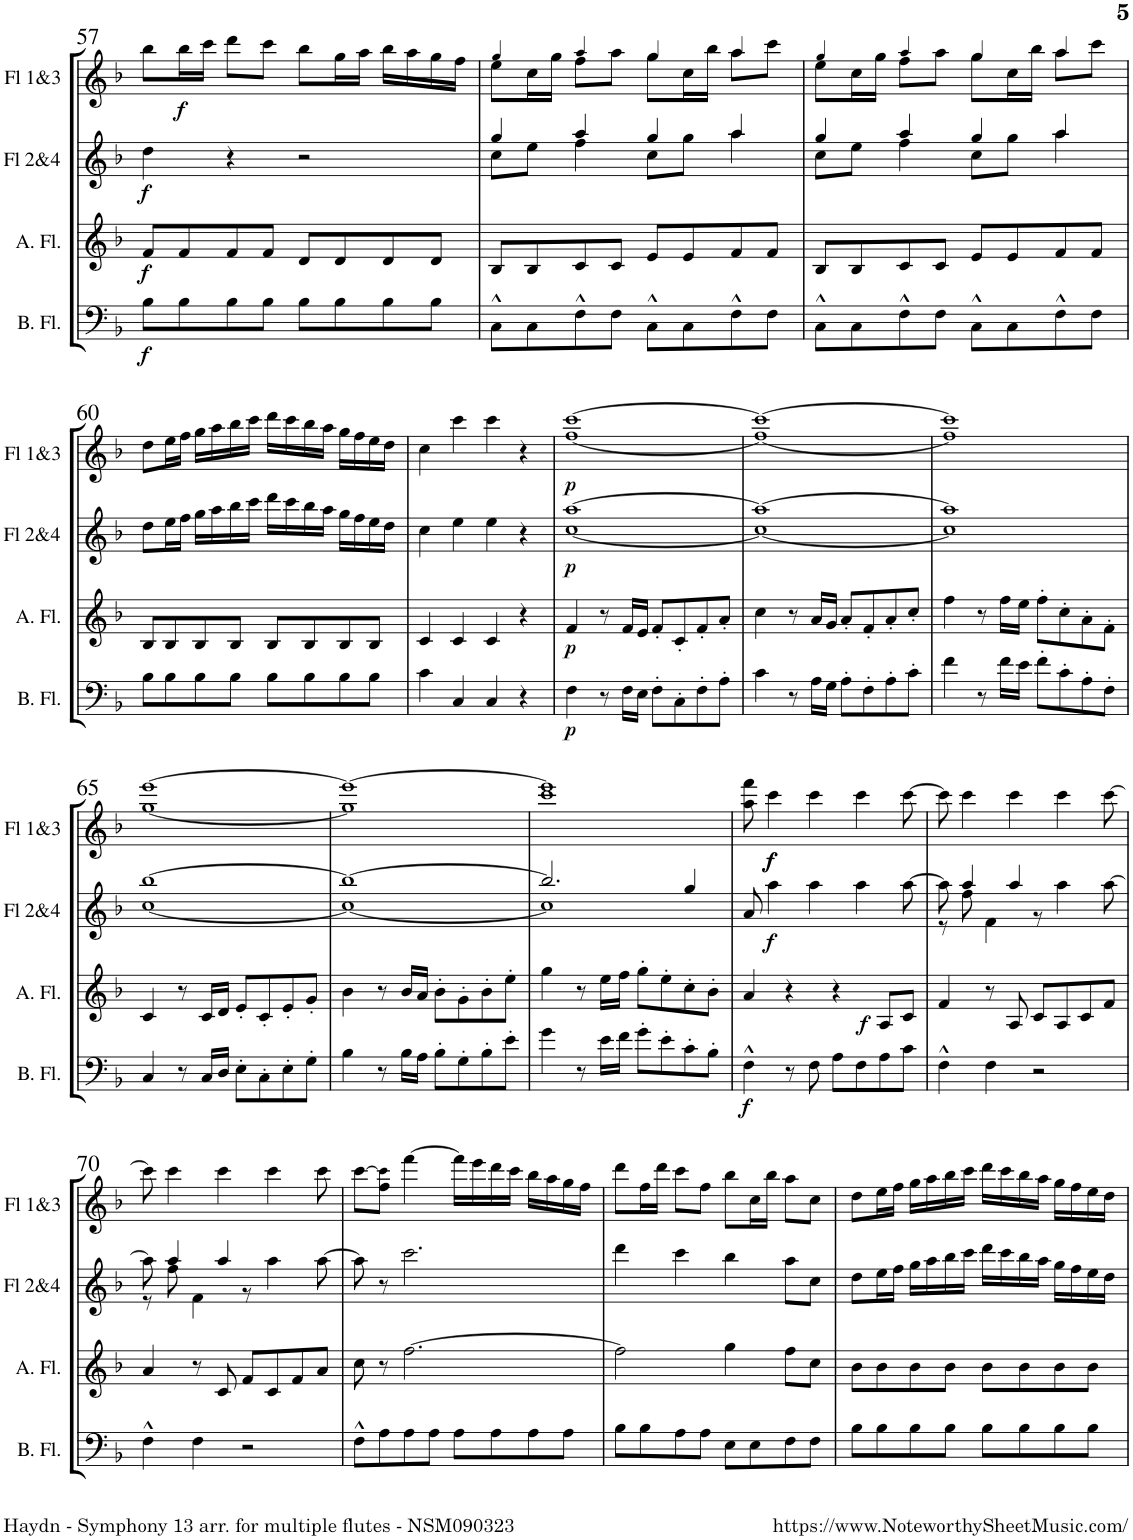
**kern	**dynam	**kern	**dynam	**kern	**kern	**dynam	**kern	**dynam	**kern	**dynam
*part6	*part6	*part5	*part5	*part4	*part3	*part3	*part2	*part2	*part1	*part1
*staff6	*staff6	*staff5	*staff5	*staff4	*staff3	*staff3	*staff2	*staff2	*staff1	*staff1
*I"Bass Flute	*	*I"Alto Flute	*	*I"Flute 2b	*I"Flutes 2&amp;4	*	*I"Flute 1b	*	*I"Flutes 1&amp;3	*
*I'B. Fl.	*	*I'A. Fl.	*	*I'Fl 2b	*I'Fl 2&amp;4	*	*I'Fl 1b	*	*I'Fl 1&amp;3	*
!!LO:PB:g=z
*clefF4	*	*clefG2	*	*clefG2	*clefG2	*	*clefG2	*	*clefG2	*
*k[b-]	*	*k[b-]	*	*k[b-]	*k[b-]	*	*k[b-]	*	*k[b-]	*
*M4/4	*	*M4/4	*	*M4/4	*M4/4	*	*M4/4	*	*M4/4	*
*met(c)	*	*met(c)	*	*met(c)	*met(c)	*	*met(c)	*	*met(c)	*
=57	=57	=57	=57	=57	=57	=57	=57	=57	=57	=57
!	!LO:DY:b	!	!LO:DY:b	!	!	!LO:DY:b	!	!	!	!
8B-\L	f	8f/L	f	1r	4dd\	f	1r	.	8bb-\L	.
!	!	!	!	!	!	!	!	!	!	!LO:DY:b
8B-\	.	8f/	.	.	.	.	.	.	16bb-\L	f
.	.	.	.	.	.	.	.	.	16ccc\JJ	.
8B-\	.	8f/	.	.	4r	.	.	.	8ddd\L	.
8B-\J	.	8f/J	.	.	.	.	.	.	8ccc\J	.
8B-\L	.	8d/L	.	.	2r	.	.	.	8bb-\L	.
8B-\	.	8d/	.	.	.	.	.	.	16gg\L	.
.	.	.	.	.	.	.	.	.	16aa\JJ	.
8B-\	.	8d/	.	.	.	.	.	.	16bb-\LL	.
.	.	.	.	.	.	.	.	.	16aa\	.
8B-\J	.	8d/J	.	.	.	.	.	.	16gg\	.
.	.	.	.	.	.	.	.	.	16ff\JJ	.
=58	=58	=58	=58	=58	=58	=58	=58	=58	=58	=58
*	*	*	*	*	*^	*	*	*	*^	*
8C^^\L	.	8B-/L	.	8cc\L	4gg/	8cc\L	.	4gg	.	4gg!/	8ee\L	.
8C\	.	8B-/	.	8ee\J	.	8ee\J	.	.	.	.	16cc\L	.
.	.	.	.	.	.	.	.	.	.	.	16gg\JJ	.
8F^^\	.	8c/	.	4ff	4aa/	4ff\	.	4aa	.	4aa!/	8ff\L	.
8F\J	.	8c/J	.	.	.	.	.	.	.	.	8aa\J	.
8C^^\L	.	8e/L	.	8cc\L	4gg/	8cc\L	.	4gg	.	4gg!/	8gg\L	.
8C\	.	8e/	.	8gg\J	.	8gg\J	.	.	.	.	16cc\L	.
.	.	.	.	.	.	.	.	.	.	.	16bb-\JJ	.
8F^^\	.	8f/	.	4aa	4aa/	4aa\	.	4aa	.	4aa!/	8aa\L	.
8F\J	.	8f/J	.	.	.	.	.	.	.	.	8ccc\J	.
=59	=59	=59	=59	=59	=59	=59	=59	=59	=59	=59	=59	=59
8C^^\L	.	8B-/L	.	8cc\L	4gg/	8cc\L	.	4gg	.	4gg!/	8ee\L	.
8C\	.	8B-/	.	8ee\J	.	8ee\J	.	.	.	.	16cc\L	.
.	.	.	.	.	.	.	.	.	.	.	16gg\JJ	.
8F^^\	.	8c/	.	4ff	4aa/	4ff\	.	4aa	.	4aa!/	8ff\L	.
8F\J	.	8c/J	.	.	.	.	.	.	.	.	8aa\J	.
8C^^\L	.	8e/L	.	8cc\L	4gg/	8cc\L	.	4gg	.	4gg!/	8gg\L	.
8C\	.	8e/	.	8gg\J	.	8gg\J	.	.	.	.	16cc\L	.
.	.	.	.	.	.	.	.	.	.	.	16bb-\JJ	.
8F^^\	.	8f/	.	4aa	4aa/	4aa\	.	4aa	.	4aa!/	8aa\L	.
8F\J	.	8f/J	.	.	.	.	.	.	.	.	8ccc\J	.
*	*	*	*	*	*v	*v	*	*	*	*v	*v	*
!!LO:LB:g=z
=60	=60	=60	=60	=60	=60	=60	=60	=60	=60	=60
8B-\L	.	8B-/L	.	8dd\L	8dd\L	.	8dd\L	.	8dd\L	.
8B-\	.	8B-/	.	16ee\L	16ee\L	.	16ee\L	.	16ee\L	.
.	.	.	.	16ff\JJ	16ff\JJ	.	16ff\JJ	.	16ff\JJ	.
8B-\	.	8B-/	.	16gg\LL	16gg\LL	.	16gg\LL	.	16gg\LL	.
.	.	.	.	16aa\J	16aa\	.	16aa\J	.	16aa\	.
8B-\J	.	8B-/J	.	16bb-\L	16bb-\	.	16bb-\L	.	16bb-\	.
.	.	.	.	16ccc\JJ	16ccc\JJ	.	16ccc\JJ	.	16ccc\JJ	.
8B-\L	.	8B-/L	.	16ddd\LL	16ddd\LL	.	16ddd\LL	.	16ddd\LL	.
.	.	.	.	16ccc\J	16ccc\	.	16ccc\J	.	16ccc\	.
8B-\	.	8B-/	.	16bb-\L	16bb-\	.	16bb-\L	.	16bb-\	.
.	.	.	.	16aa\JJ	16aa\JJ	.	16aa\JJ	.	16aa\JJ	.
8B-\	.	8B-/	.	16gg\LL	16gg\LL	.	16gg\LL	.	16gg\LL	.
.	.	.	.	16ff\J	16ff\	.	16ff\J	.	16ff\	.
8B-\J	.	8B-/J	.	16ee\L	16ee\	.	16ee\L	.	16ee\	.
.	.	.	.	16dd\JJ	16dd\JJ	.	16dd\JJ	.	16dd\JJ	.
=61	=61	=61	=61	=61	=61	=61	=61	=61	=61	=61
4c\	.	4c/	.	4cc	4cc\	.	4cc	.	4cc\	.
4C/	.	4c/	.	4ee	4ee\	.	4ccc	.	4ccc\	.
4C/	.	4c/	.	4ee	4ee\	.	4ccc	.	4ccc\	.
4r	.	4r	.	4r	4r	.	4r	.	4r	.
=62	=62	=62	=62	=62	=62	=62	=62	=62	=62	=62
*	*	*	*	*	*^	*	*	*	*^	*
!	!LO:DY:b	!	!LO:DY:b	!	!	!	!LO:DY:b	!	!LO:DY:b	!	!	!LO:DY:b
4F\	p	4f/	p	1r	[1aa	[1cc	p	[1ff	p	[1ccc	[1ff	p
8r	.	8r	.	.	.	.	.	.	.	.	.	.
16F\LL	.	16f/LL	.	.	.	.	.	.	.	.	.	.
16E\JJ	.	16e/JJ	.	.	.	.	.	.	.	.	.	.
8F'\L	.	8f'/L	.	.	.	.	.	.	.	.	.	.
8C'\	.	8c'/	.	.	.	.	.	.	.	.	.	.
8F'\	.	8f'/	.	.	.	.	.	.	.	.	.	.
8A'\J	.	8a'/J	.	.	.	.	.	.	.	.	.	.
=63	=63	=63	=63	=63	=63	=63	=63	=63	=63	=63	=63	=63
4c\	.	4cc\	.	1r	1aa_	1cc_	.	1ff_	.	1ccc_	1ff_	.
8r	.	8r	.	.	.	.	.	.	.	.	.	.
16A\LL	.	16a/LL	.	.	.	.	.	.	.	.	.	.
16G\JJ	.	16g/JJ	.	.	.	.	.	.	.	.	.	.
8A'\L	.	8a'/L	.	.	.	.	.	.	.	.	.	.
8F'\	.	8f'/	.	.	.	.	.	.	.	.	.	.
8A'\	.	8a'/	.	.	.	.	.	.	.	.	.	.
8c'\J	.	8cc'/J	.	.	.	.	.	.	.	.	.	.
=64	=64	=64	=64	=64	=64	=64	=64	=64	=64	=64	=64	=64
4f\	.	4ff\	.	1r	1aa]	1cc]	.	1ff]	.	1ccc]	1ff]	.
8r	.	8r	.	.	.	.	.	.	.	.	.	.
16f\LL	.	16ff\LL	.	.	.	.	.	.	.	.	.	.
16e\JJ	.	16ee\JJ	.	.	.	.	.	.	.	.	.	.
8f'\L	.	8ff'\L	.	.	.	.	.	.	.	.	.	.
8c'\	.	8cc'\	.	.	.	.	.	.	.	.	.	.
8A'\	.	8a'\	.	.	.	.	.	.	.	.	.	.
8F'\J	.	8f'\J	.	.	.	.	.	.	.	.	.	.
!!LO:LB:g=z	!!
=65	=65	=65	=65	=65	=65	=65	=65	=65	=65	=65	=65	=65
4C/	.	4c/	.	1r	[1bb-	[1cc	.	[1gg	.	[1eee	[1gg	.
8r	.	8r	.	.	.	.	.	.	.	.	.	.
16C/LL	.	16c/LL	.	.	.	.	.	.	.	.	.	.
16D/JJ	.	16d/JJ	.	.	.	.	.	.	.	.	.	.
8E'\L	.	8e'/L	.	.	.	.	.	.	.	.	.	.
8C'\	.	8c'/	.	.	.	.	.	.	.	.	.	.
8E'\	.	8e'/	.	.	.	.	.	.	.	.	.	.
8G'\J	.	8g'/J	.	.	.	.	.	.	.	.	.	.
=66	=66	=66	=66	=66	=66	=66	=66	=66	=66	=66	=66	=66
4B-\	.	4b-\	.	1r	1bb-_	1cc_	.	1gg]	.	1eee_	1gg]	.
8r	.	8r	.	.	.	.	.	.	.	.	.	.
16B-\LL	.	16b-/LL	.	.	.	.	.	.	.	.	.	.
16A\JJ	.	16a/JJ	.	.	.	.	.	.	.	.	.	.
8B-'\L	.	8b-'\L	.	.	.	.	.	.	.	.	.	.
8G'\	.	8g'\	.	.	.	.	.	.	.	.	.	.
8B-'\	.	8b-'\	.	.	.	.	.	.	.	.	.	.
8e'\J	.	8ee'\J	.	.	.	.	.	.	.	.	.	.
=67	=67	=67	=67	=67	=67	=67	=67	=67	=67	=67	=67	=67
4g\	.	4gg\	.	1r	2.bb-/]	1cc]	.	1ccc	.	1eee]	1ccc	.
8r	.	8r	.	.	.	.	.	.	.	.	.	.
16e\LL	.	16ee\LL	.	.	.	.	.	.	.	.	.	.
16f\JJ	.	16ff\JJ	.	.	.	.	.	.	.	.	.	.
8g'\L	.	8gg'\L	.	.	.	.	.	.	.	.	.	.
8e'\	.	8ee'\	.	.	.	.	.	.	.	.	.	.
8c'\	.	8cc'\	.	.	4gg/	.	.	.	.	.	.	.
8B-'\J	.	8b-'\J	.	.	.	.	.	.	.	.	.	.
*	*	*	*	*	*v	*v	*	*	*	*	*	*
=68	=68	=68	=68	=68	=68	=68	=68	=68	=68	=68	=68
*	*	*	*	*	*	*	*^	*	*	*	*
!	!LO:DY:b	!	!	!	!	!	!	!	!	!	!	!
4F^^\	f	4a/	.	1r	8a/	.	8aa	8ryy	.	8aa\ 8fff\	8ryy	.
!	!	!	!	!	!	!LO:DY:b	!	!	!LO:DY:b	!	!	!
!	!	!	!	!	!	!	!	!	!LO:DY:n=1:b	!	!	!LO:DY:b
!	!	!	!	!	!	!	!	!	!	!	!	!LO:DY:n=1:b
.	.	.	.	.	4aa\	f	4ccc	8ryy	f f	4ccc\	8ryy	f f
8r	.	4r	.	.	.	.	.	4ryy	.	.	4ryy	.
8F\	.	.	.	.	4aa\	.	4ccc	.	.	4ccc\	.	.
!	!	!	!LO:DY:b	!	!	!	!	!	!	!	!	!
8A\L	.	4r	f	.	.	.	.	2ryy	.	.	2ryy	.
8F\	.	.	.	.	4aa\	.	4ccc	.	.	4ccc\	.	.
8A\	.	8A/L	.	.	.	.	.	.	.	.	.	.
8c\J	.	8c/J	.	.	[>8aa\	.	[8ccc	.	.	[8ccc\	.	.
*	*	*	*	*	*	*	*v	*v	*	*	*	*
*	*	*	*	*	*	*	*	*	*v	*v	*
=69	=69	=69	=69	=69	=69	=69	=69	=69	=69	=69
*	*	*	*	*	*^	*	*	*	*	*
4F^^\	.	4f/	.	1r	8aa\]	8r	.	8ccc]	.	8ccc\]	.
.	.	.	.	.	4aa/	8ff\	.	4ccc	.	4ccc\	.
4F\	.	8r	.	.	.	4f\	.	.	.	.	.
.	.	8A/	.	.	4aa/	.	.	4ccc	.	4ccc\	.
2r	.	8c/L	.	.	.	8r	.	.	.	.	.
.	.	8A/	.	.	4aa\	4.ryy	.	4ccc	.	4ccc\	.
.	.	8c/	.	.	.	.	.	.	.	.	.
.	.	8f/J	.	.	[>8aa\	.	.	8ccc	.	[8ccc\	.
!!LO:LB:g=z
=70	=70	=70	=70	=70	=70	=70	=70	=70	=70	=70	=70
4F^^\	.	4a/	.	1r	8aa\]	8r	.	1r	.	8ccc\]	.
.	.	.	.	.	4aa/	8ff\	.	.	.	4ccc\	.
4F\	.	8r	.	.	.	4f\	.	.	.	.	.
.	.	8c/	.	.	4aa/	.	.	.	.	4ccc\	.
2r	.	8f/L	.	.	.	8r	.	.	.	.	.
.	.	8c/	.	.	4aa\	4.ryy	.	.	.	4ccc\	.
.	.	8f/	.	.	.	.	.	.	.	.	.
.	.	8a/J	.	.	[>8aa\	.	.	.	.	8ccc\	.
*	*	*	*	*	*v	*v	*	*	*	*	*
=71	=71	=71	=71	=71	=71	=71	=71	=71	=71	=71
8F^^\L	.	8cc\	.	1r	8aa\]	.	1r	.	[8ccc\L	.
8A\	.	8r	.	.	8r	.	.	.	8ff\ 8ccc!\]J	.
8A\	.	[2.ff\	.	.	2.ccc\	.	.	.	[4fff\	.
8A\J	.	.	.	.	.	.	.	.	.	.
8A\L	.	.	.	.	.	.	.	.	16fff\LL]	.
.	.	.	.	.	.	.	.	.	16eee\	.
8A\	.	.	.	.	.	.	.	.	16ddd\	.
.	.	.	.	.	.	.	.	.	16ccc\JJ	.
8A\	.	.	.	.	.	.	.	.	16bb-\LL	.
.	.	.	.	.	.	.	.	.	16aa\	.
8A\J	.	.	.	.	.	.	.	.	16gg\	.
.	.	.	.	.	.	.	.	.	16ff\JJ	.
=72	=72	=72	=72	=72	=72	=72	=72	=72	=72	=72
8B-\L	.	2ff\]	.	1r	4ddd\	.	1r	.	8ddd\L	.
8B-\	.	.	.	.	.	.	.	.	16ff\L	.
.	.	.	.	.	.	.	.	.	16ddd\JJ	.
8A\	.	.	.	.	4ccc\	.	.	.	8ccc\L	.
8A\J	.	.	.	.	.	.	.	.	8ff\J	.
8E\L	.	4gg\	.	.	4bb-\	.	.	.	8bb-\L	.
8E\	.	.	.	.	.	.	.	.	16cc\L	.
.	.	.	.	.	.	.	.	.	16bb-\JJ	.
8F\	.	8ff\L	.	.	8aa\L	.	.	.	8aa\L	.
8F\J	.	8cc\J	.	.	8cc\J	.	.	.	8cc\J	.
=73	=73	=73	=73	=73	=73	=73	=73	=73	=73	=73
8B-\L	.	8b-\L	.	1r	8dd\L	.	1r	.	8dd\L	.
8B-\	.	8b-\	.	.	16ee\L	.	.	.	16ee\L	.
.	.	.	.	.	16ff\JJ	.	.	.	16ff\JJ	.
8B-\	.	8b-\	.	.	16gg\LL	.	.	.	16gg\LL	.
.	.	.	.	.	16aa\	.	.	.	16aa\	.
8B-\J	.	8b-\J	.	.	16bb-\	.	.	.	16bb-\	.
.	.	.	.	.	16ccc\JJ	.	.	.	16ccc\JJ	.
8B-\L	.	8b-\L	.	.	16ddd\LL	.	.	.	16ddd\LL	.
.	.	.	.	.	16ccc\	.	.	.	16ccc\	.
8B-\	.	8b-\	.	.	16bb-\	.	.	.	16bb-\	.
.	.	.	.	.	16aa\JJ	.	.	.	16aa\JJ	.
8B-\	.	8b-\	.	.	16gg\LL	.	.	.	16gg\LL	.
.	.	.	.	.	16ff\	.	.	.	16ff\	.
8B-\J	.	8b-\J	.	.	16ee\	.	.	.	16ee\	.
.	.	.	.	.	16dd\JJ	.	.	.	16dd\JJ	.
=	=	=	=	=	=	=	=	=	=	=
*-	*-	*-	*-	*-	*-	*-	*-	*-	*-	*-
